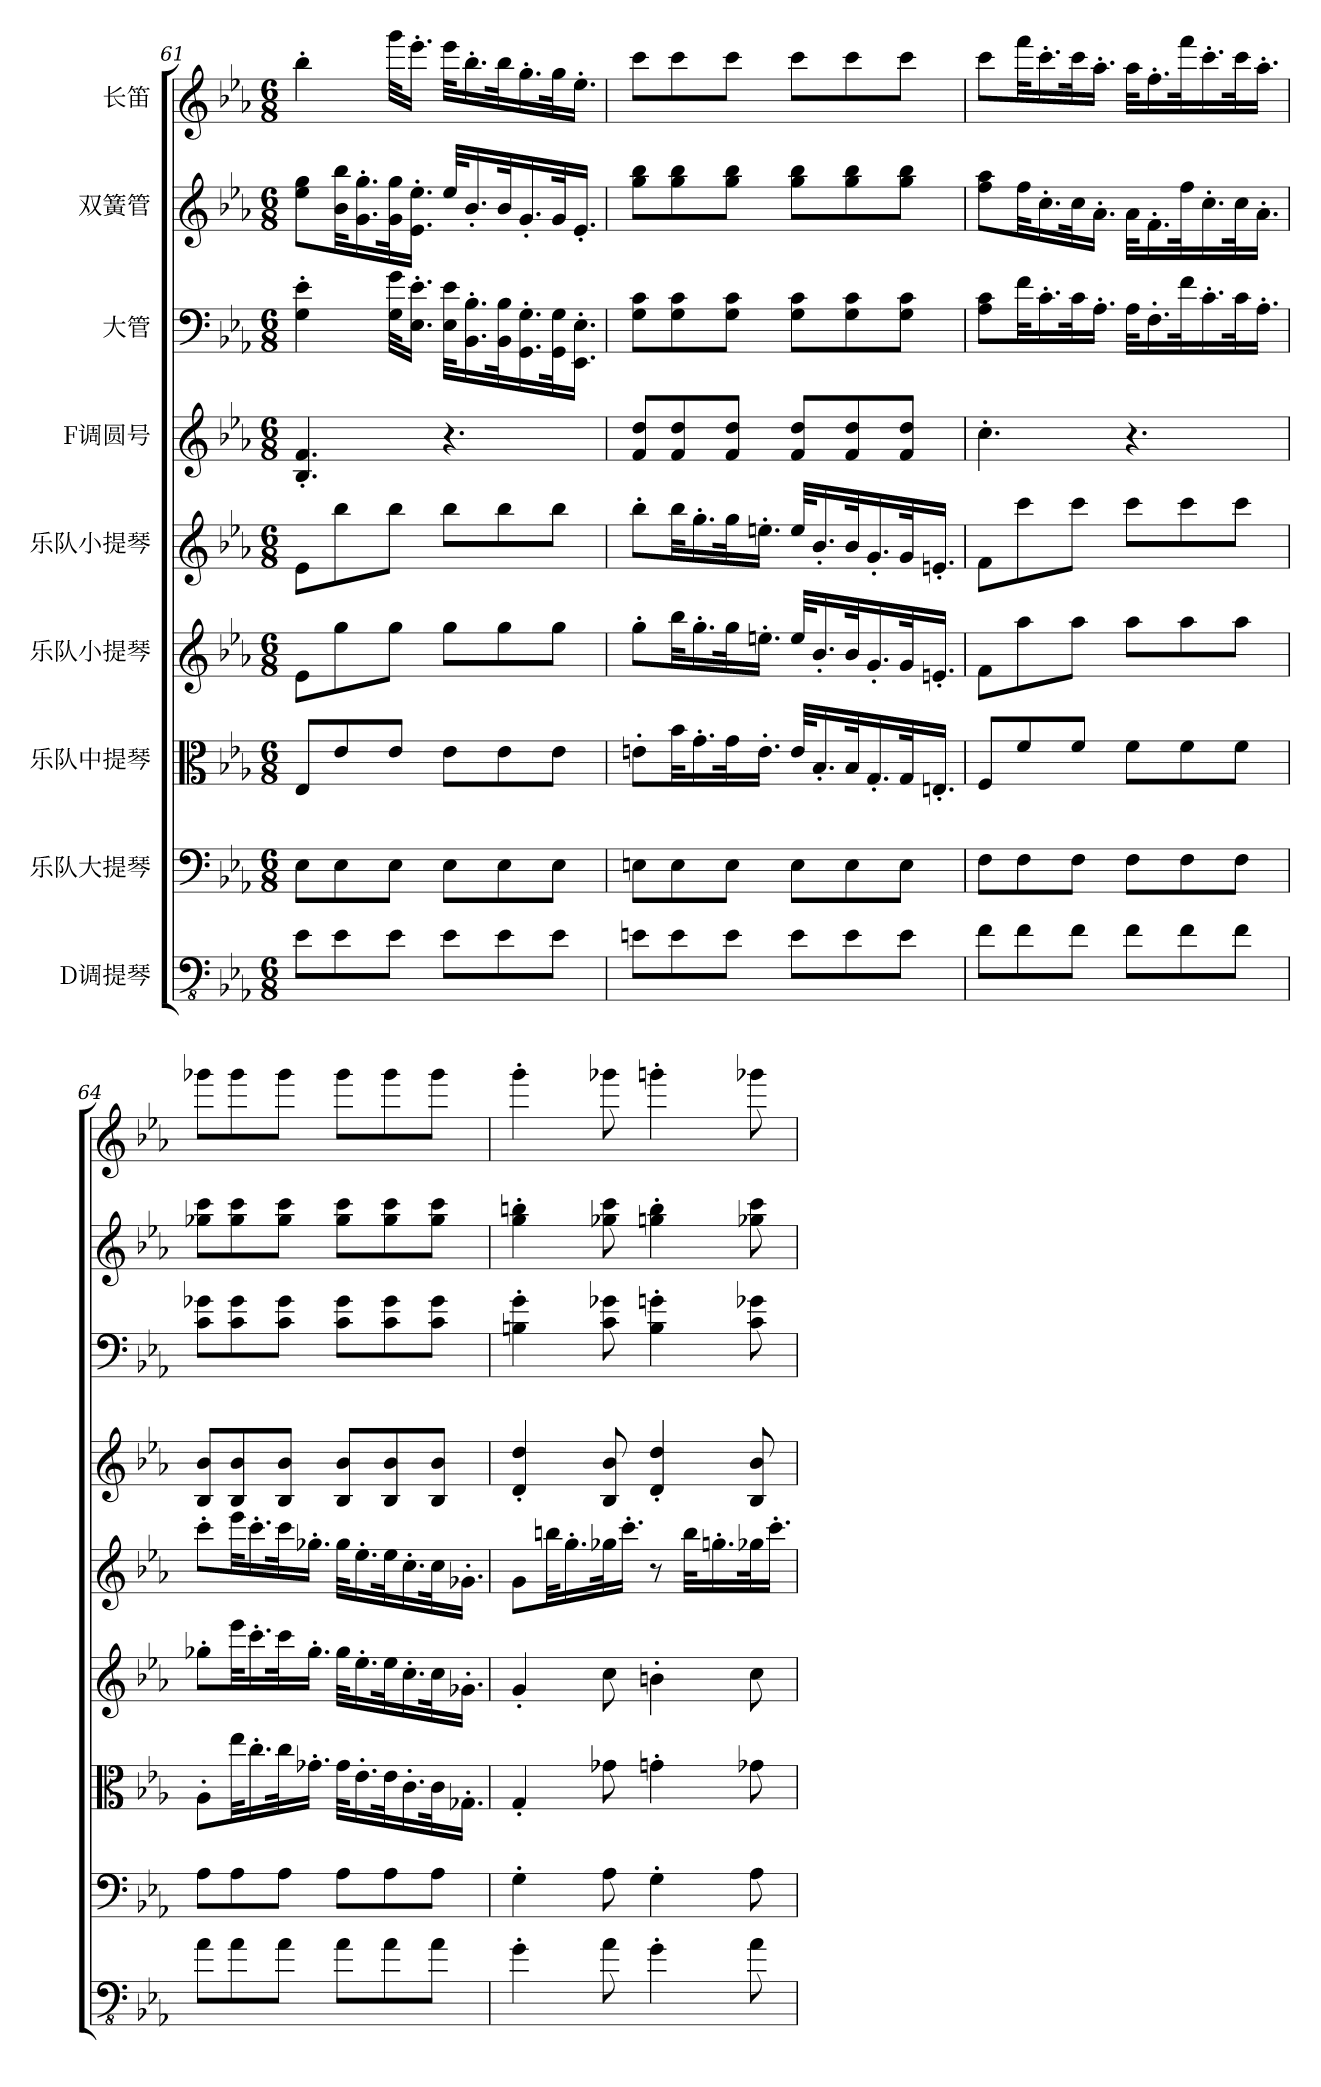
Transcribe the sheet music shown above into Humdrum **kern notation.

**kern	**kern	**kern	**kern	**kern	**kern	**kern	**kern	**kern
*part9	*part8	*part7	*part6	*part5	*part4	*part3	*part2	*part1
*staff9	*staff8	*staff7	*staff6	*staff5	*staff4	*staff3	*staff2	*staff1
*I"D调提琴	*I"乐队大提琴	*I"乐队中提琴	*I"乐队小提琴	*I"乐队小提琴	*I"F调圆号	*I"大管	*I"双簧管	*I"长笛
*clefFv4	*clefF4	*clefC3	*clefG2	*clefG2	*clefG2	*clefF4	*clefG2	*clefG2
*ITrd7c12	*	*	*	*	*ITrd4c7	*	*	*
*k[b-e-a-]	*k[b-e-a-]	*k[b-e-a-]	*k[b-e-a-]	*k[b-e-a-]	*k[b-e-a-d-]	*k[b-e-a-]	*k[b-e-a-]	*k[b-e-a-]
*M6/8	*M6/8	*M6/8	*M6/8	*M6/8	*M6/8	*M6/8	*M6/8	*M6/8
=61	=61	=61	=61	=61	=61	=61	=61	=61
8EE-\L	8E-\L	8E-/L	8e-\L	8e-\L	4.E-/' 4.B-/'	4G\' 4e-\'	8ee-\ 8gg\L	4bb-'\
8EE-\	8E-\	8e-/	8gg\	8bb-\	.	.	32b-\ 32bb-\KL	.
.	.	.	.	.	.	.	16.g\' 16.gg\'	.
8EE-\J	8E-\J	8e-/J	8gg\J	8bb-\J	.	32G\ 32g\KLL	32g\ 32gg\K	32ggg\KLL
.	.	.	.	.	.	16.E-\' 16.e-\'JJ	16.e-\' 16.ee-\'JJ	16.eee-'\JJ
8EE-\L	8E-\L	8e-\L	8gg\L	8bb-\L	4.r	32E-\ 32e-\KLL	32ee-/KLL	32eee-\KLL
.	.	.	.	.	.	16.BB-\' 16.B-\'	16.b-'/	16.bb-'\
8EE-\	8E-\	8e-\	8gg\	8bb-\	.	32BB-\ 32B-\K	32b-/K	32bb-\K
.	.	.	.	.	.	16.GG\' 16.G\'	16.g'/	16.gg'\
8EE-\J	8E-\J	8e-\J	8gg\J	8bb-\J	.	32GG\ 32G\K	32g/K	32gg\K
.	.	.	.	.	.	16.EE-\' 16.E-\'JJ	16.e-'/JJ	16.ee-'\JJ
!!LO:PB:g=z
=62	=62	=62	=62	=62	=62	=62	=62	=62
8EEn\L	8En\L	8en'\L	8gg'\L	8bb-'\L	8B-/ 8g/L	8G\ 8c\L	8gg\ 8bb-\L	8ccc\L
8EE\	8E\	32b-\KL	32bb-\KL	32bb-\KL	8B-/ 8g/	8G\ 8c\	8gg\ 8bb-\	8ccc\
.	.	16.g'\	16.gg'\	16.gg'\	.	.	.	.
8EE\J	8E\J	32g\K	32gg\K	32gg\K	8B-/ 8g/J	8G\ 8c\J	8gg\ 8bb-\J	8ccc\J
.	.	16.e'\JJ	16.een'\JJ	16.een'\JJ	.	.	.	.
8EE\L	8E\L	32e/KLL	32ee/KLL	32ee/KLL	8B-/ 8g/L	8G\ 8c\L	8gg\ 8bb-\L	8ccc\L
.	.	16.B-'/	16.b-'/	16.b-'/	.	.	.	.
8EE\	8E\	32B-/K	32b-/K	32b-/K	8B-/ 8g/	8G\ 8c\	8gg\ 8bb-\	8ccc\
.	.	16.G'/	16.g'/	16.g'/	.	.	.	.
8EE\J	8E\J	32G/K	32g/K	32g/K	8B-/ 8g/J	8G\ 8c\J	8gg\ 8bb-\J	8ccc\J
.	.	16.En'/JJ	16.en'/JJ	16.en'/JJ	.	.	.	.
=63	=63	=63	=63	=63	=63	=63	=63	=63
8FF\L	8F\L	8F/L	8f\L	8f\L	4.f'\	8A-\ 8c\L	8ff\ 8aa-\L	8ccc\L
8FF\	8F\	8f/	8aa-\	8ccc\	.	32f\KL	32ff\KL	32fff\KL
.	.	.	.	.	.	16.c'\	16.cc'\	16.ccc'\
8FF\J	8F\J	8f/J	8aa-\J	8ccc\J	.	32c\K	32cc\K	32ccc\K
.	.	.	.	.	.	16.A-'\JJ	16.a-'\JJ	16.aa-'\JJ
8FF\L	8F\L	8f\L	8aa-\L	8ccc\L	4.r	32A-\KLL	32a-\KLL	32aa-\KLL
.	.	.	.	.	.	16.F'\	16.f'\	16.ff'\
8FF\	8F\	8f\	8aa-\	8ccc\	.	32f\K	32ff\K	32fff\K
.	.	.	.	.	.	16.c'\	16.cc'\	16.ccc'\
8FF\J	8F\J	8f\J	8aa-\J	8ccc\J	.	32c\K	32cc\K	32ccc\K
.	.	.	.	.	.	16.A-'\JJ	16.a-'\JJ	16.aa-'\JJ
!!LO:PB:g=z
=64	=64	=64	=64	=64	=64	=64	=64	=64
8AA-\L	8A-\L	8A-'\L	8gg-X'\L	8ccc'\L	8E-/ 8e-/L	8c\ 8g-X\L	8gg-X\ 8ccc\L	8ggg-X\L
8AA-\	8A-\	32ee-\KL	32eee-\KL	32eee-\KL	8E-/ 8e-/	8c\ 8g-\	8gg-\ 8ccc\	8ggg-\
.	.	16.cc'\	16.ccc'\	16.ccc'\	.	.	.	.
8AA-\J	8A-\J	32cc\K	32ccc\K	32ccc\K	8E-/ 8e-/J	8c\ 8g-\J	8gg-\ 8ccc\J	8ggg-\J
.	.	16.g-X'\JJ	16.gg-'\JJ	16.gg-X'\JJ	.	.	.	.
8AA-\L	8A-\L	32g-\KLL	32gg-\KLL	32gg-\KLL	8E-/ 8e-/L	8c\ 8g-\L	8gg-\ 8ccc\L	8ggg-\L
.	.	16.e-'\	16.ee-'\	16.ee-'\	.	.	.	.
8AA-\	8A-\	32e-\K	32ee-\K	32ee-\K	8E-/ 8e-/	8c\ 8g-\	8gg-\ 8ccc\	8ggg-\
.	.	16.c'\	16.cc'\	16.cc'\	.	.	.	.
8AA-\J	8A-\J	32c\K	32cc\K	32cc\K	8E-/ 8e-/J	8c\ 8g-\J	8gg-\ 8ccc\J	8ggg-\J
.	.	16.G-X'\JJ	16.g-X'\JJ	16.g-X'\JJ	.	.	.	.
=65	=65	=65	=65	=65	=65	=65	=65	=65
4GG'\	4G'\	4G'/	4g'/	8g\L	4G/' 4g/'	4Bn\' 4g\'	4gg\' 4bbn\'	4ggg'\
.	.	.	.	32bbn\KL	.	.	.	.
.	.	.	.	16.gg'\	.	.	.	.
8AA-\	8A-\	8g-X\	8cc\	32gg-X\K	8E-/ 8e-/	8c\ 8g-X\	8gg-X\ 8ccc\	8ggg-X\
.	.	.	.	16.ccc'\JJ	.	.	.	.
4GG'\	4G'\	4gn'\	4bn'\	8r	4G/' 4g/'	4B\' 4gn\'	4ggn\' 4bb\'	4gggn'\
.	.	.	.	32bb\KLL	.	.	.	.
.	.	.	.	16.ggn'\	.	.	.	.
8AA-\	8A-\	8g-X\	8cc\	32gg-X\K	8E-/ 8e-/	8c\ 8g-X\	8gg-X\ 8ccc\	8ggg-X\
.	.	.	.	16.ccc'\JJ	.	.	.	.
=	=	=	=	=	=	=	=	=
*-	*-	*-	*-	*-	*-	*-	*-	*-
